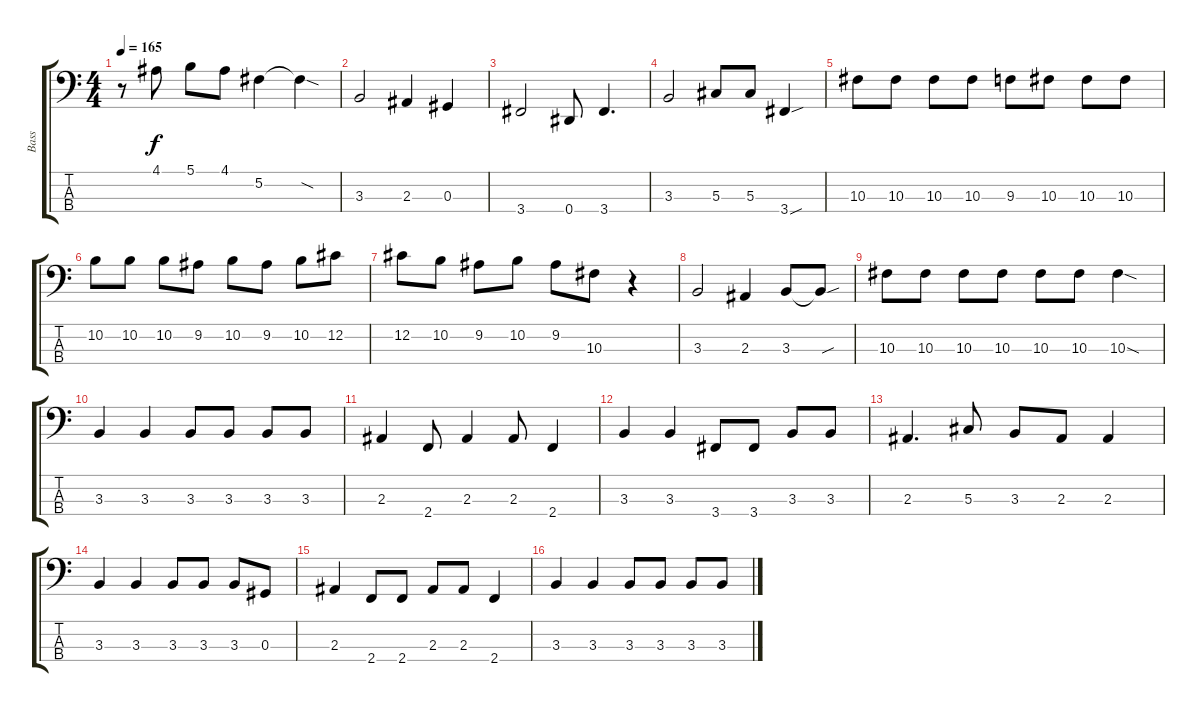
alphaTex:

\track ("Bass" "Bass") {instrument electricbasspick}
\staff {score tabs}
\tuning (Gb2 Db2 Ab1 Eb1) {hide}
\ts (4 4)
\tempo 165
\clef f4
\ks c
r.8{dy f} 4.1.8 5.1.8 4.1.8 5.2.4 5.2{sod t}.4 |
3.3.2 2.3.4 0.3.4 |
3.4.2 0.4.8 3.4.4{d} |
3.3.2 5.3.8 5.3.8 3.4{sou}.4 |
10.3.8 10.3.8 10.3.8 10.3.8 9.3.8 10.3.8 10.3.8 10.3.8 |
10.2.8 10.2.8 10.2.8 9.2.8 10.2.8 9.2.8 10.2.8 12.2.8 |
12.2.8 10.2.8 9.2.8 10.2.8 9.2.8 10.3.8 r.4 |
3.3.2 2.3.4 3.3.8 3.3{sou t}.8 |
10.3.8 10.3.8 10.3.8 10.3.8 10.3.8 10.3.8 10.3{sod}.4 |
3.3.4 3.3.4 3.3.8 3.3.8 3.3.8 3.3.8 |
2.3.4 2.4.8 2.3.4 2.3.8 2.4.4 |
3.3.4 3.3.4 3.4.8 3.4.8 3.3.8 3.3.8 |
2.3.4{d} 5.3.8 3.3.8 2.3.8 2.3.4 |
3.3.4 3.3.4 3.3.8 3.3.8 3.3.8 0.3.8 |
2.3.4 2.4.8 2.4.8 2.3.8 2.3.8 2.4.4 |
3.3.4 3.3.4 3.3.8 3.3.8 3.3.8 3.3.8
